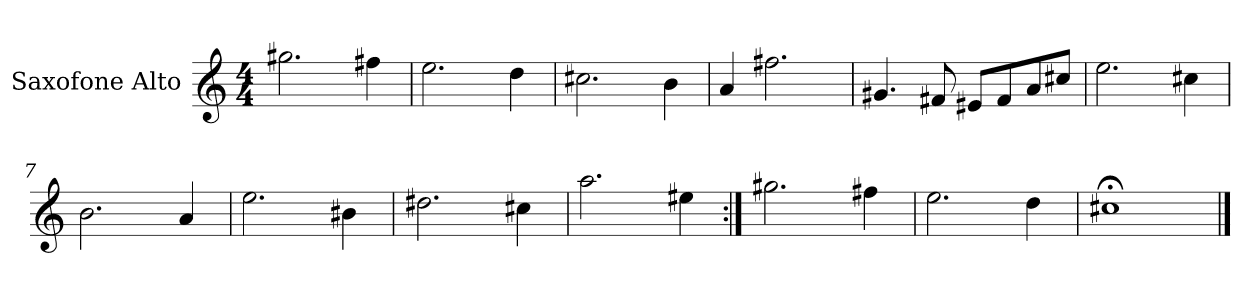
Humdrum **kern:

**kern
*part1
*staff1
*I"Saxofone Alto
*clefG2
*ITrd5c9
*k[b-e-a-]
*M4/4
*MM100
=1
2.bn\
4an\
=2
2.g\
4f\
=3
2.en\
4d\
!!LO:LB:g=z
=4
4c/
2.an\
=5
4.Bn/
8An/
8G#X/L
8A/
8c/
8en/J
=6
2.g\
4en\
!!LO:LB:g=z
=7
2.d\
4c/
=8
2.g\
4d#X\
=9
2.f#X\
4en\
!!LO:LB:g=z
=10
2.cc\
4g#X\
=11:|!
2.bn\
4an\
=12
2.g\
4f\
=13
1en;
==
*-
